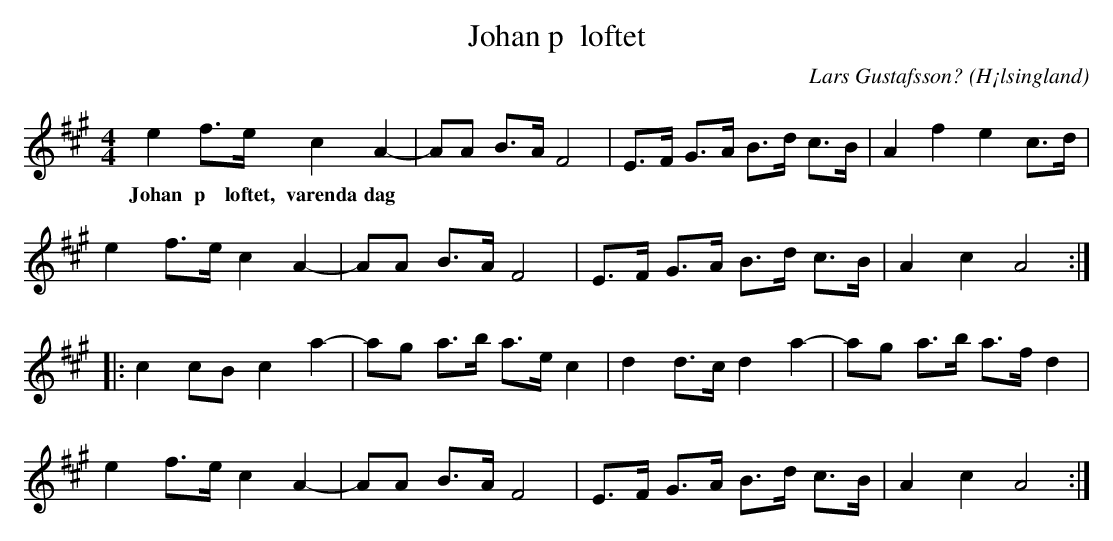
X:1
T:Johan p  loftet
C:Lars Gustafsson?
O:H¡lsingland
M:4/4
L:1/8
K:A
e2 f>e c2 A2-|AA B>A F4|E>F G>A B>d c>B|A2 f2 e2 c>d|
w: Johan p  loftet, varenda dag
e2 f>e c2 A2-|AA B>A F4|E>F G>A B>d c>B|A2 c2 A4:|
|:c2 cB c2 a2-|ag a>b a>e c2|d2 d>c d2 a2-|ag a>b a>f d2|
e2 f>e c2 A2-|AA B>A F4|E>F G>A B>d c>B|A2 c2 A4:|
